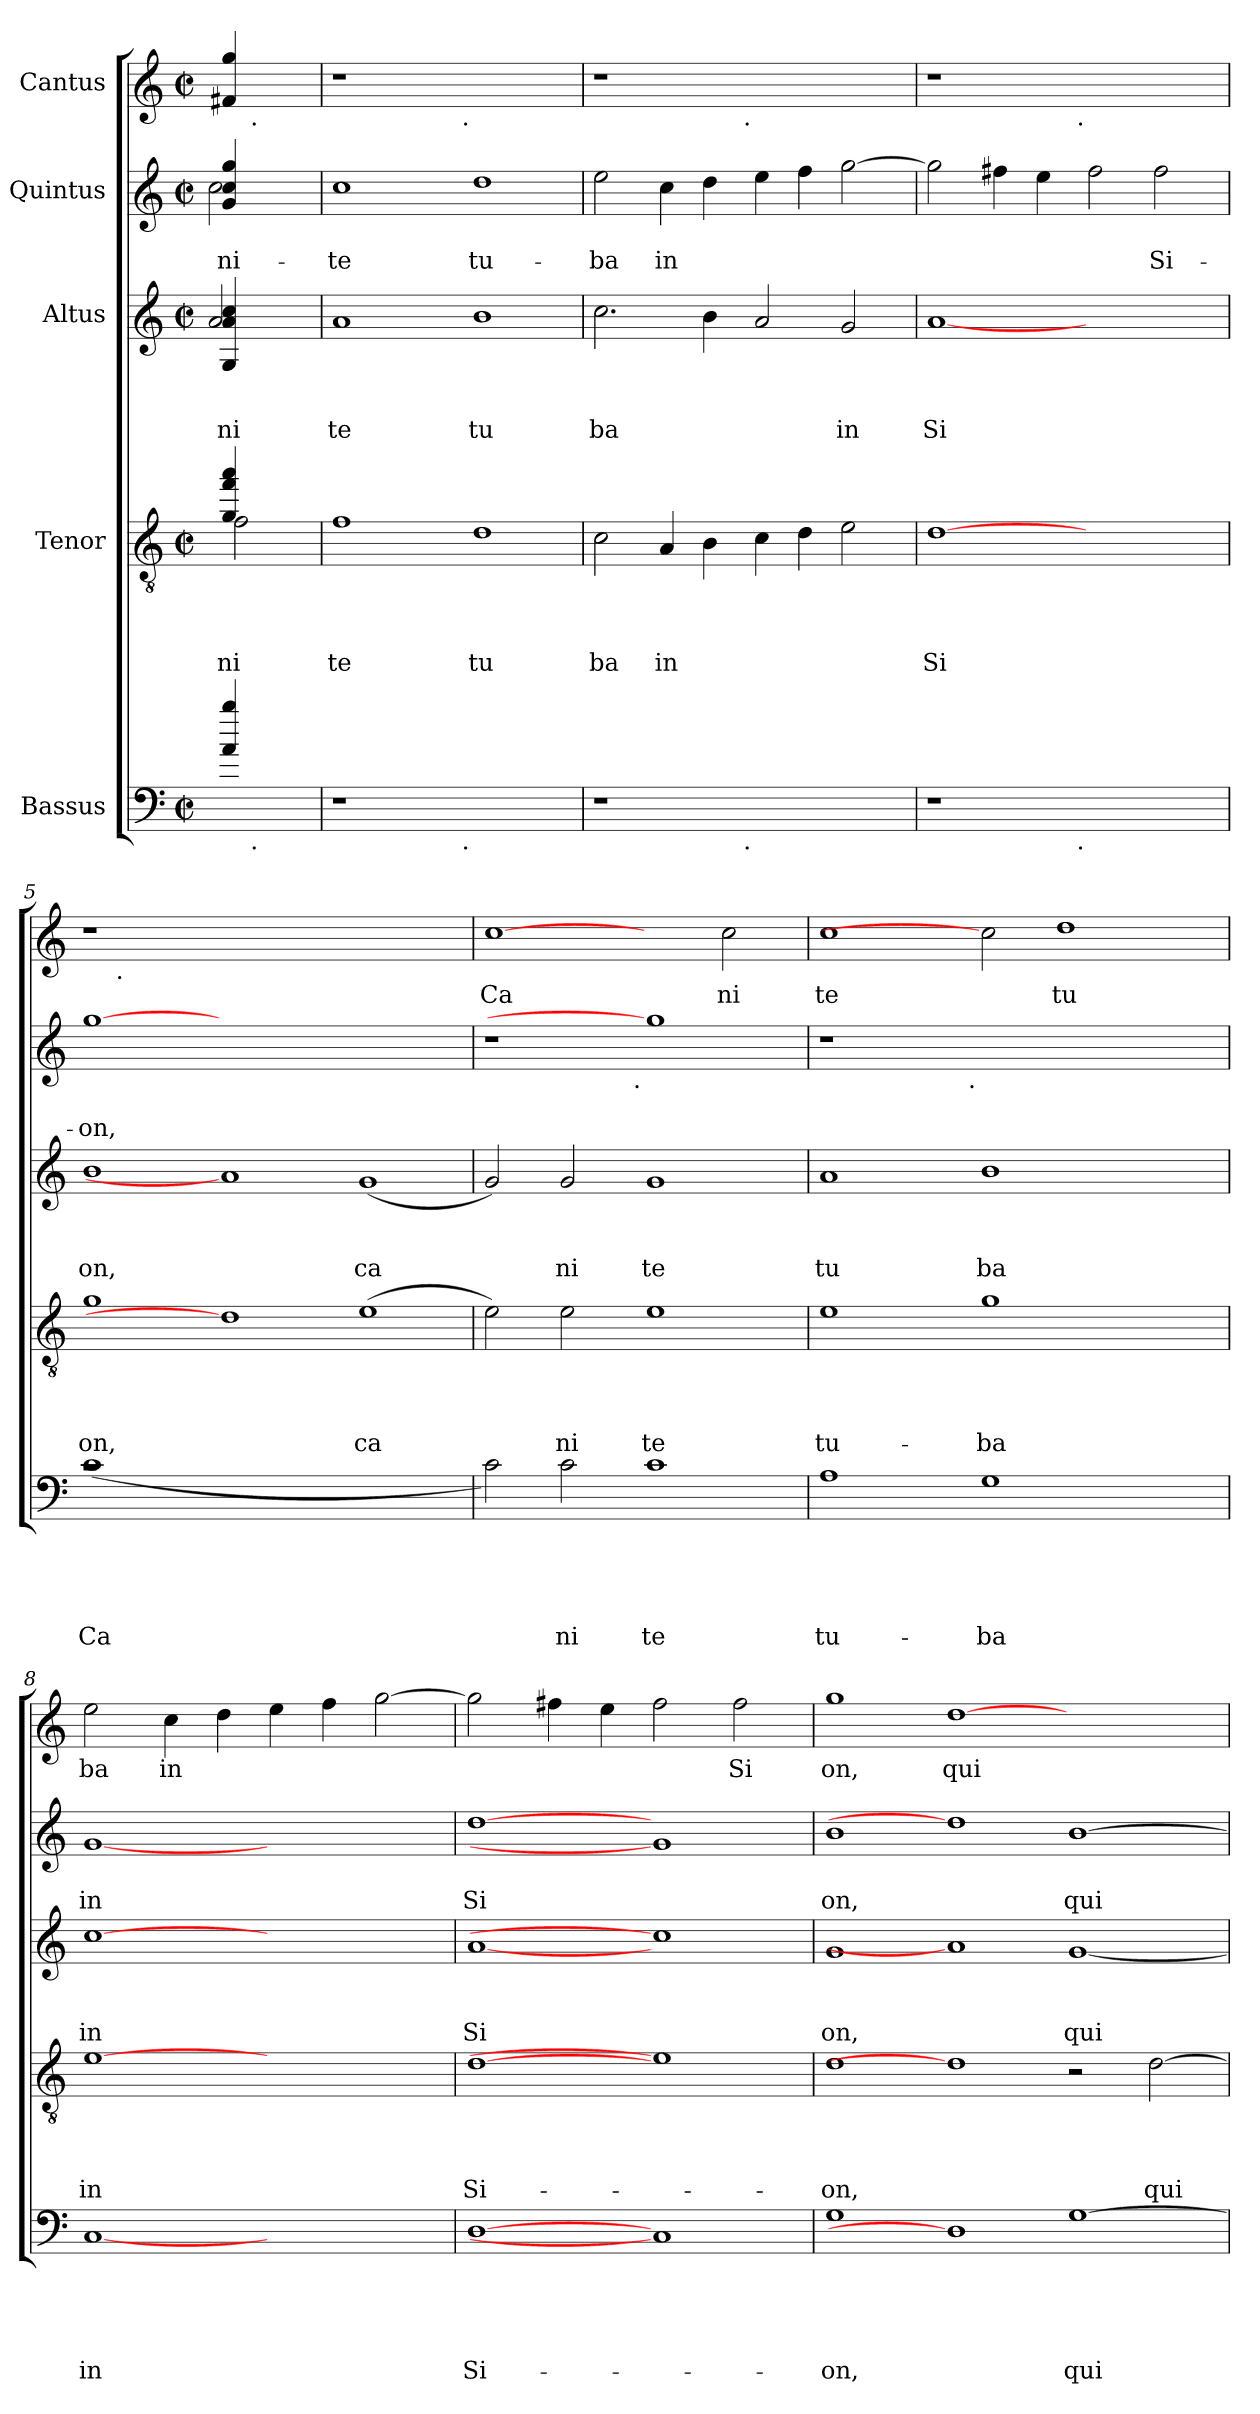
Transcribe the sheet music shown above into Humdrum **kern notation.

**kern	**text	**text	**text	**text	**text	**kern	**text	**text	**text	**text	**kern	**text	**text	**text	**kern	**text	**text	**kern	**text
*part5	*part5	*part5	*part5	*part5	*part5	*part4	*part4	*part4	*part4	*part4	*part3	*part3	*part3	*part3	*part2	*part2	*part2	*part1	*part1
*staff5	*staff5	*staff5	*staff5	*staff5	*staff5	*staff4	*staff4	*staff4	*staff4	*staff4	*staff3	*staff3	*staff3	*staff3	*staff2	*staff2	*staff2	*staff1	*staff1
*I"Bassus	*	*	*	*	*	*I"Tenor	*	*	*	*	*I"Altus	*	*	*	*I"Quintus	*	*	*I"Cantus	*
*clefF4	*	*	*	*	*	*clefGv2	*	*	*	*	*clefG2	*	*	*	*clefG2	*	*	*clefG2	*
*k[]	*	*	*	*	*	*k[]	*	*	*	*	*k[]	*	*	*	*k[]	*	*	*k[]	*
*C:	*	*	*	*	*	*C:	*	*	*	*	*C:	*	*	*	*C:	*	*	*C:	*
*M2/2	*	*	*	*	*	*M2/2	*	*	*	*	*M2/2	*	*	*	*M2/2	*	*	*M2/2	*
*met(c|)	*	*	*	*	*	*met(c|)	*	*	*	*	*met(c|)	*	*	*	*met(c|)	*	*	*met(c|)	*
=1	=1	=1	=1	=1	=1	=1	=1	=1	=1	=1	=1	=1	=1	=1	=1	=1	=1	=1	=1
!	!	!	!	!	!	!	!	!	!	!LO:LY:b	!	!	!	!	!	!	!	!	!
*	*	*	*	*	*	*^	*	*	*	*	*	*	*	*	*	*	*	*	*
!	!	!	!	!	!	!	!	!	!	!	!LO:LY:b	!	!	!	!LO:LY:b	!	!	!	!	!
*	*	*	*	*	*	*	*	*	*	*	*	*^	*	*	*	*	*	*	*	*
!	!	!	!	!	!	!	!	!	!	!	!	!	!	!	!	!LO:LY:b	!	!	!LO:LY:b	!	!
*	*	*	*	*	*	*	*	*	*	*	*	*	*	*	*	*	*^	*	*	*	*
!	!	!	!	!	!	!	!	!	!	!	!	!	!	!	!	!	!	!	!	!LO:LY:b	!	!
*^	*	*	*	*	*	*	*	*	*	*	*	*	*	*	*	*	*	*	*	*	*^	*
4a/ 4bb/	8ryy	.	.	.	.	.	4g/ 4ff/ 4aa/	2f\	.	.	.	ni	4G/ 4a/ 4cc/	2a/	.	.	ni	4g/ 4cc/ 4gg/	2cc\	.	-ni-	4f#X/ 4gg/	8ryy	.
!	!	!	!	!	!	!	!	!	!	!	!	!	!	!	!	!	!	!	!	!	!	!	!LO:TX:b:t=.	!
!	!LO:TX:b:t=.	!	!	!	!	!	!	!	!	!	!	!	!	!	!	!	!	!	!	!	!	!	!	!
.	4.ryy	.	.	.	.	.	.	.	.	.	.	.	.	.	.	.	.	.	.	.	.	.	4.ryy	.
4ryy	.	.	.	.	.	.	4ryy	.	.	.	.	.	4ryy	.	.	.	.	4ryy	.	.	.	4ryy	.	.
*	*	*	*	*	*	*	*v	*v	*	*	*	*	*	*	*	*	*	*v	*v	*	*	*	*	*
*	*	*	*	*	*	*	*	*	*	*	*	*v	*v	*	*	*	*	*	*	*	*	*
=2	=2	=2	=2	=2	=2	=2	=2	=2	=2	=2	=2	=2	=2	=2	=2	=2	=2	=2	=2	=2	=2
!	!	!	!	!	!	!	!	!	!	!	!LO:LY:b	!	!	!	!LO:LY:b	!	!	!LO:LY:b	!	!	!
1r	2ryy	.	.	.	.	.	1f	.	.	.	te	1a	.	.	te	1cc	.	-te	1r	2ryy	.
.	4...ryy	.	.	.	.	.	.	.	.	.	.	.	.	.	.	.	.	.	.	4...ryy	.
!	!	!	!	!	!	!	!	!	!	!	!	!	!	!	!	!	!	!	!	!LO:TX:b:t=.	!
!	!LO:TX:b:t=.	!	!	!	!	!	!	!	!	!	!	!	!	!	!	!	!	!	!	!	!
.	1ryy	.	.	.	.	.	.	.	.	.	.	.	.	.	.	.	.	.	.	1ryy	.
!	!	!	!	!	!	!	!	!	!	!	!LO:LY:b	!	!	!	!LO:LY:b	!	!	!LO:LY:b	!	!	!
1ryy	.	.	.	.	.	.	1d	.	.	.	tu	1b	.	.	tu	1dd	.	tu-	1ryy	.	.
.	32ryy	.	.	.	.	.	.	.	.	.	.	.	.	.	.	.	.	.	.	32ryy	.
=3	=3	=3	=3	=3	=3	=3	=3	=3	=3	=3	=3	=3	=3	=3	=3	=3	=3	=3	=3	=3	=3
!	!	!	!	!	!	!	!	!	!	!	!LO:LY:b	!	!	!	!LO:LY:b	!	!	!LO:LY:b	!	!	!
1r	2ryy	.	.	.	.	.	2c\	.	.	.	ba	2.cc\	.	.	ba	2ee\	.	-ba	1r	2ryy	.
!	!	!	!	!	!	!	!	!	!	!	!LO:LY:b	!	!	!	!	!	!	!LO:LY:b	!	!	!
.	4...ryy	.	.	.	.	.	4A/	.	.	.	in	.	.	.	.	4cc\	.	in	.	4...ryy	.
.	.	.	.	.	.	.	4B\	.	.	.	.	4b\	.	.	.	4dd\	.	.	.	.	.
!	!	!	!	!	!	!	!	!	!	!	!	!	!	!	!	!	!	!	!	!LO:TX:b:t=.	!
!	!LO:TX:b:t=.	!	!	!	!	!	!	!	!	!	!	!	!	!	!	!	!	!	!	!	!
.	1ryy	.	.	.	.	.	.	.	.	.	.	.	.	.	.	.	.	.	.	1ryy	.
1ryy	.	.	.	.	.	.	4c\	.	.	.	.	2a/	.	.	.	4ee\	.	.	1ryy	.	.
.	.	.	.	.	.	.	4d\	.	.	.	.	.	.	.	.	4ff\	.	.	.	.	.
!	!	!	!	!	!	!	!	!	!	!	!	!	!	!	!LO:LY:b	!	!	!	!	!	!
.	.	.	.	.	.	.	2e\	.	.	.	.	2g/	.	.	in	[>2gg\	.	.	.	.	.
.	32ryy	.	.	.	.	.	.	.	.	.	.	.	.	.	.	.	.	.	.	32ryy	.
=4	=4	=4	=4	=4	=4	=4	=4	=4	=4	=4	=4	=4	=4	=4	=4	=4	=4	=4	=4	=4	=4
!	!	!	!	!	!	!	!	!	!	!	!LO:LY:b	!	!	!	!LO:LY:b	!	!	!	!	!	!
1r	2ryy	.	.	.	.	.	[1d	.	.	.	Si	[1a	.	.	Si	2gg\]	.	.	1r	2ryy	.
.	4...ryy	.	.	.	.	.	.	.	.	.	.	.	.	.	.	4ff#\	.	.	.	4...ryy	.
.	.	.	.	.	.	.	.	.	.	.	.	.	.	.	.	4ee\	.	.	.	.	.
!	!	!	!	!	!	!	!	!	!	!	!	!	!	!	!	!	!	!	!	!LO:TX:b:t=.	!
!	!LO:TX:b:t=.	!	!	!	!	!	!	!	!	!	!	!	!	!	!	!	!	!	!	!	!
.	1ryy	.	.	.	.	.	.	.	.	.	.	.	.	.	.	.	.	.	.	1ryy	.
1ryy	.	.	.	.	.	.	1ryy	.	.	.	.	1ryy	.	.	.	2ff#\	.	.	1ryy	.	.
!	!	!	!	!	!	!	!	!	!	!	!	!	!	!	!	!	!	!LO:LY:b	!	!	!
.	.	.	.	.	.	.	.	.	.	.	.	.	.	.	.	2ff#\	.	Si-	.	.	.
.	32ryy	.	.	.	.	.	.	.	.	.	.	.	.	.	.	.	.	.	.	32ryy	.
=5	=5	=5	=5	=5	=5	=5	=5	=5	=5	=5	=5	=5	=5	=5	=5	=5	=5	=5	=5	=5	=5
!	!	!	!	!	!	!LO:LY:b	!	!	!	!	!LO:LY:b	!	!	!	!LO:LY:b	!	!	!LO:LY:b	!	!	!
1rc	(>1c	.	.	.	.	Ca	1g	.	.	.	on,	1b	.	.	on,	[1gg	.	-on,	1r	8ryy	.
!	!	!	!	!	!	!	!	!	!	!	!	!	!	!	!	!	!	!	!	!LO:TX:b:t=.	!
.	.	.	.	.	.	.	.	.	.	.	.	.	.	.	.	.	.	.	.	1ryy	.
0ryy	0ryy	.	.	.	.	.	1d]	.	.	.	.	1a]	.	.	.	0ryy	.	.	0ryy	.	.
.	.	.	.	.	.	.	.	.	.	.	.	.	.	.	.	.	.	.	.	1...ryy	.
!	!	!	!	!	!	!	!	!	!	!	!LO:LY:b	!	!	!	!LO:LY:b	!	!	!	!	!	!
.	.	.	.	.	.	.	(>1e	.	.	.	ca	(<1g	.	.	ca	.	.	.	.	.	.
*v	*v	*	*	*	*	*	*	*	*	*	*	*	*	*	*	*	*	*	*	*	*
=6	=6	=6	=6	=6	=6	=6	=6	=6	=6	=6	=6	=6	=6	=6	=6	=6	=6	=6	=6	=6
!	!	!	!	!	!	!	!	!	!	!	!	!	!	!	!	!	!	!	!	!LO:LY:b
*	*	*	*	*	*	*	*	*	*	*	*	*	*	*	*^	*	*	*v	*v	*
2c\)	.	.	.	.	.	2e\)	.	.	.	.	2g/)	.	.	.	1r	2ryy	.	.	[1cc	Ca
!	!	!	!	!	!LO:LY:b	!	!	!	!	!LO:LY:b	!	!	!	!LO:LY:b	!	!	!	!	!	!
2c\	.	.	.	.	ni	2e\	.	.	.	ni	2g/	.	.	ni	.	4...ryy	.	.	.	.
!	!	!	!	!	!	!	!	!	!	!	!	!	!	!	!	!LO:TX:b:t=.	!	!	!	!
.	.	.	.	.	.	.	.	.	.	.	.	.	.	.	.	1ryy	.	.	.	.
!	!	!	!	!	!LO:LY:b	!	!	!	!	!LO:LY:b	!	!	!	!LO:LY:b	!	!	!	!	!	!
1c	.	.	.	.	te	1e	.	.	.	te	1g	.	.	te	1gg]	.	.	.	2ryy	.
!	!	!	!	!	!	!	!	!	!	!	!	!	!	!	!	!	!	!	!	!LO:LY:b
.	.	.	.	.	.	.	.	.	.	.	.	.	.	.	.	.	.	.	2cc\	ni
.	.	.	.	.	.	.	.	.	.	.	.	.	.	.	.	32ryy	.	.	.	.
!!LO:LB:g=z
=7	=7	=7	=7	=7	=7	=7	=7	=7	=7	=7	=7	=7	=7	=7	=7	=7	=7	=7	=7	=7
!	!	!	!	!	!LO:LY:b	!	!	!	!	!LO:LY:b	!	!	!	!LO:LY:b	!	!	!	!	!	!LO:LY:b
1A	.	.	.	.	tu-	1e	.	.	.	tu-	1a	.	.	tu	1r	2ryy	.	.	1cc	te
.	.	.	.	.	.	.	.	.	.	.	.	.	.	.	.	4...ryy	.	.	.	.
!	!	!	!	!	!	!	!	!	!	!	!	!	!	!	!	!LO:TX:b:t=.	!	!	!	!
.	.	.	.	.	.	.	.	.	.	.	.	.	.	.	.	1ryy	.	.	.	.
!	!	!	!	!	!LO:LY:b	!	!	!	!	!LO:LY:b	!	!	!	!LO:LY:b	!	!	!	!	!	!
1G	.	.	.	.	-ba	1g	.	.	.	-ba	1b	.	.	ba	1.ryy	.	.	.	2cc]	.
!	!	!	!	!	!	!	!	!	!	!	!	!	!	!	!	!	!	!	!	!LO:LY:b
.	.	.	.	.	.	.	.	.	.	.	.	.	.	.	.	.	.	.	1dd	tu
.	.	.	.	.	.	.	.	.	.	.	.	.	.	.	.	2ryy	.	.	.	.
2ryy	.	.	.	.	.	2ryy	.	.	.	.	2ryy	.	.	.	.	.	.	.	.	.
.	.	.	.	.	.	.	.	.	.	.	.	.	.	.	.	32ryy	.	.	.	.
=8	=8	=8	=8	=8	=8	=8	=8	=8	=8	=8	=8	=8	=8	=8	=8	=8	=8	=8	=8	=8
!	!	!	!	!	!LO:LY:b	!	!	!	!	!LO:LY:b	!	!	!	!LO:LY:b	!	!	!	!LO:LY:b	!	!LO:LY:b
*	*	*	*	*	*	*	*	*	*	*	*	*	*	*	*v	*v	*	*	*	*
[1C	.	.	.	.	in	[1e	.	.	.	in	[1cc	.	.	in	[1g	.	in	2ee\	ba
!	!	!	!	!	!	!	!	!	!	!	!	!	!	!	!	!	!	!	!LO:LY:b
.	.	.	.	.	.	.	.	.	.	.	.	.	.	.	.	.	.	4cc\	in
.	.	.	.	.	.	.	.	.	.	.	.	.	.	.	.	.	.	4dd\	.
1ryy	.	.	.	.	.	1ryy	.	.	.	.	1ryy	.	.	.	1ryy	.	.	4ee\	.
.	.	.	.	.	.	.	.	.	.	.	.	.	.	.	.	.	.	4ff\	.
.	.	.	.	.	.	.	.	.	.	.	.	.	.	.	.	.	.	[>2gg\	.
=9	=9	=9	=9	=9	=9	=9	=9	=9	=9	=9	=9	=9	=9	=9	=9	=9	=9	=9	=9
!	!	!	!	!	!LO:LY:b	!	!	!	!	!LO:LY:b	!	!	!	!LO:LY:b	!	!	!LO:LY:b	!	!
[1D	.	.	.	.	Si-	[1d	.	.	.	Si-	[1a	.	.	Si	[1dd	.	Si	2gg\]	.
.	.	.	.	.	.	.	.	.	.	.	.	.	.	.	.	.	.	4ff#\	.
.	.	.	.	.	.	.	.	.	.	.	.	.	.	.	.	.	.	4ee\	.
1C]	.	.	.	.	.	1e]	.	.	.	.	1cc]	.	.	.	1g]	.	.	2ff#\	.
!	!	!	!	!	!	!	!	!	!	!	!	!	!	!	!	!	!	!	!LO:LY:b
.	.	.	.	.	.	.	.	.	.	.	.	.	.	.	.	.	.	2ff#\	Si
=10	=10	=10	=10	=10	=10	=10	=10	=10	=10	=10	=10	=10	=10	=10	=10	=10	=10	=10	=10
!	!	!	!	!	!LO:LY:b	!	!	!	!	!LO:LY:b	!	!	!	!LO:LY:b	!	!	!LO:LY:b	!	!LO:LY:b
1G	.	.	.	.	-on,	1d	.	.	.	-on,	1g	.	.	on,	1b	.	on,	1gg	on,
!	!	!	!	!	!	!	!	!	!	!	!	!	!	!	!	!	!	!	!LO:LY:b
1D]	.	.	.	.	.	1d]	.	.	.	.	1a]	.	.	.	1dd]	.	.	[>1dd	qui
!	!	!	!	!	!LO:LY:b	!	!	!	!	!	!	!	!	!LO:LY:b	!	!	!LO:LY:b	!	!
[>1G	.	.	.	.	qui-	2r	.	.	.	.	[<1g	.	.	qui	[>1b	.	qui	1ryy	.
!	!	!	!	!	!	!	!	!	!	!LO:LY:b	!	!	!	!	!	!	!	!	!
.	.	.	.	.	.	[>2d\	.	.	.	qui-	.	.	.	.	.	.	.	.	.
=	=	=	=	=	=	=	=	=	=	=	=	=	=	=	=	=	=	=	=
*-	*-	*-	*-	*-	*-	*-	*-	*-	*-	*-	*-	*-	*-	*-	*-	*-	*-	*-	*-
